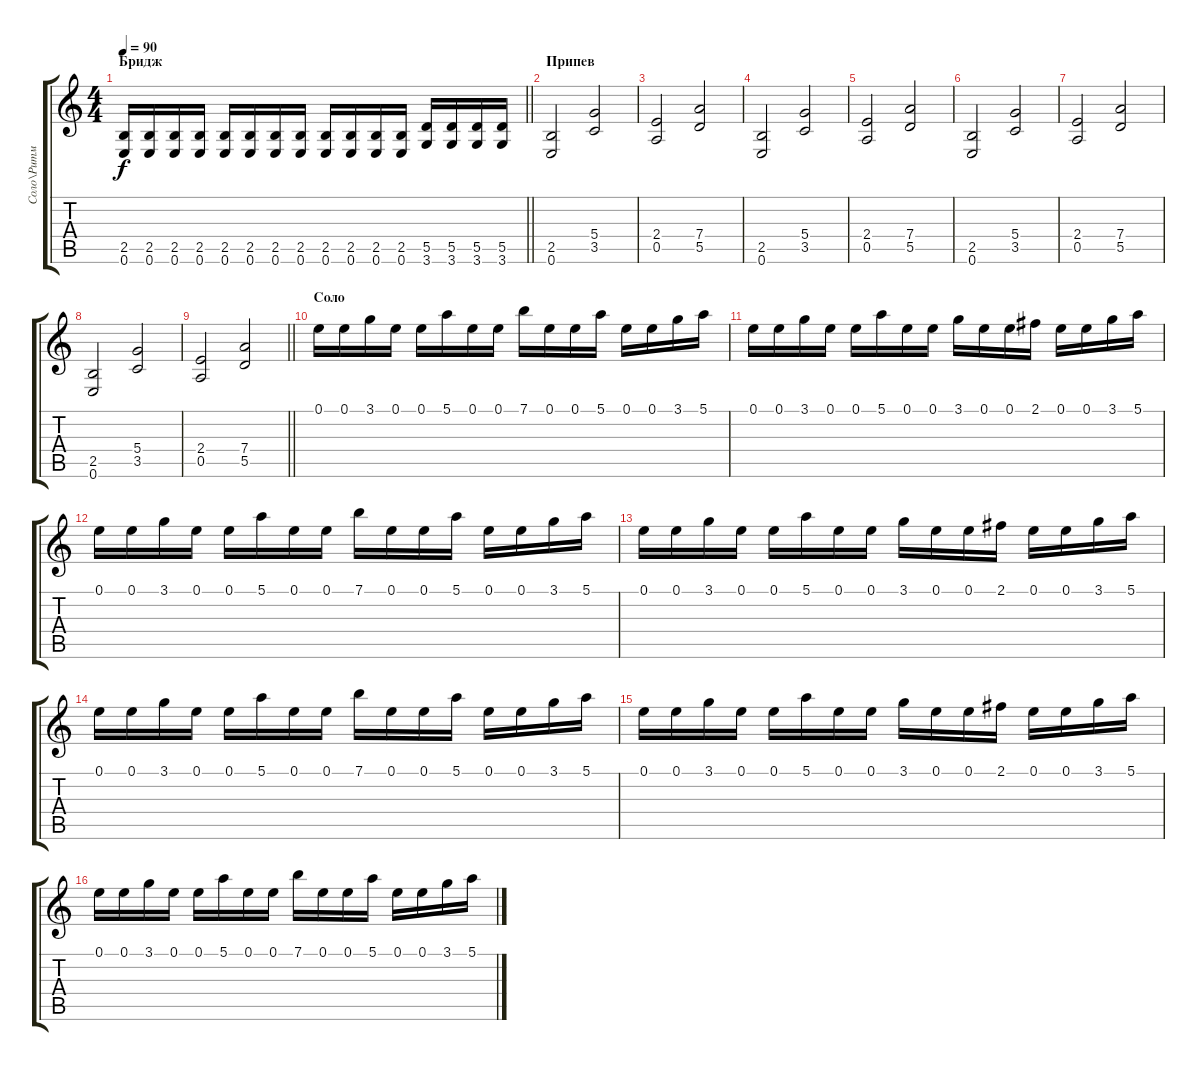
\track ("Соло\\Ритм" "Соло\\Ритм") {instrument distortionguitar}
\staff {score tabs}
\tuning (E4 B3 G3 D3 A2 E2) {hide}
\ts (4 4)
\section ("" "Бридж")
\tempo 90
\clef g2
\barLineRight lightlight
\ks c
(2.5 0.6).16{dy f} (2.5 0.6).16 (2.5 0.6).16 (2.5 0.6).16 (2.5 0.6).16 (2.5 0.6).16 (2.5 0.6).16 (2.5 0.6).16 (2.5 0.6).16 (2.5 0.6).16 (2.5 0.6).16 (2.5 0.6).16 (5.5 3.6).16 (5.5 3.6).16 (5.5 3.6).16 (5.5 3.6).16 |
\section ("" "Припев")
(2.5 0.6).2 (5.4 3.5).2 |
(2.4 0.5).2 (7.4 5.5).2 |
(2.5 0.6).2 (5.4 3.5).2 |
(2.4 0.5).2 (7.4 5.5).2 |
(2.5 0.6).2 (5.4 3.5).2 |
(2.4 0.5).2 (7.4 5.5).2 |
(2.5 0.6).2 (5.4 3.5).2 |
\barLineRight lightlight
(2.4 0.5).2 (7.4 5.5).2 |
\section ("" "Соло")
0.1.16 0.1.16 3.1.16 0.1.16 0.1.16 5.1.16 0.1.16 0.1.16 7.1.16 0.1.16 0.1.16 5.1.16 0.1.16 0.1.16 3.1.16 5.1.16 |
0.1.16 0.1.16 3.1.16 0.1.16 0.1.16 5.1.16 0.1.16 0.1.16 3.1.16 0.1.16 0.1.16 2.1.16 0.1.16 0.1.16 3.1.16 5.1.16 |
0.1.16 0.1.16 3.1.16 0.1.16 0.1.16 5.1.16 0.1.16 0.1.16 7.1.16 0.1.16 0.1.16 5.1.16 0.1.16 0.1.16 3.1.16 5.1.16 |
0.1.16 0.1.16 3.1.16 0.1.16 0.1.16 5.1.16 0.1.16 0.1.16 3.1.16 0.1.16 0.1.16 2.1.16 0.1.16 0.1.16 3.1.16 5.1.16 |
0.1.16 0.1.16 3.1.16 0.1.16 0.1.16 5.1.16 0.1.16 0.1.16 7.1.16 0.1.16 0.1.16 5.1.16 0.1.16 0.1.16 3.1.16 5.1.16 |
0.1.16 0.1.16 3.1.16 0.1.16 0.1.16 5.1.16 0.1.16 0.1.16 3.1.16 0.1.16 0.1.16 2.1.16 0.1.16 0.1.16 3.1.16 5.1.16 |
0.1.16 0.1.16 3.1.16 0.1.16 0.1.16 5.1.16 0.1.16 0.1.16 7.1.16 0.1.16 0.1.16 5.1.16 0.1.16 0.1.16 3.1.16 5.1.16
